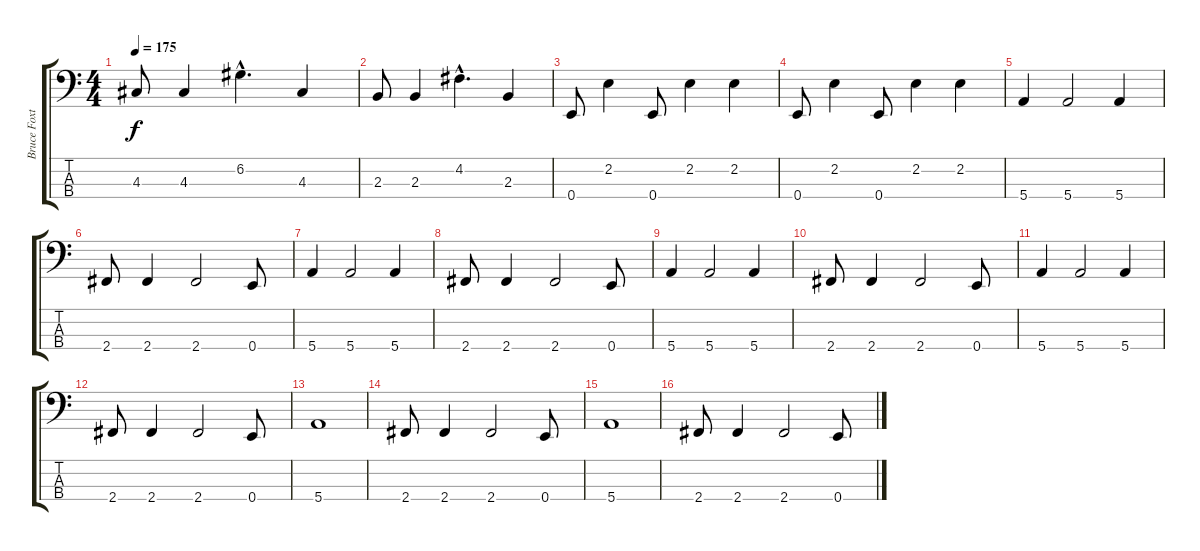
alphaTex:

\track ("Bruce Foxton" "Bruce Foxt") {instrument electricbassfinger}
\staff {score tabs}
\tuning (G2 D2 A1 E1) {hide}
\ts (4 4)
\tempo 175
\clef f4
\ks c
4.3.8{dy f} 4.3.4 6.2{hac}.4{d} 4.3.4 |
2.3.8 2.3.4 4.2{hac}.4{d} 2.3.4 |
0.4.8 2.2.4 0.4.8 2.2.4 2.2.4 |
0.4.8 2.2.4 0.4.8 2.2.4 2.2.4 |
5.4.4 5.4.2 5.4.4 |
2.4.8 2.4.4 2.4.2 0.4.8 |
5.4.4 5.4.2 5.4.4 |
2.4.8 2.4.4 2.4.2 0.4.8 |
5.4.4 5.4.2 5.4.4 |
2.4.8 2.4.4 2.4.2 0.4.8 |
5.4.4 5.4.2 5.4.4 |
2.4.8 2.4.4 2.4.2 0.4.8 |
5.4.1 |
2.4.8 2.4.4 2.4.2 0.4.8 |
5.4.1 |
2.4.8 2.4.4 2.4.2 0.4.8
